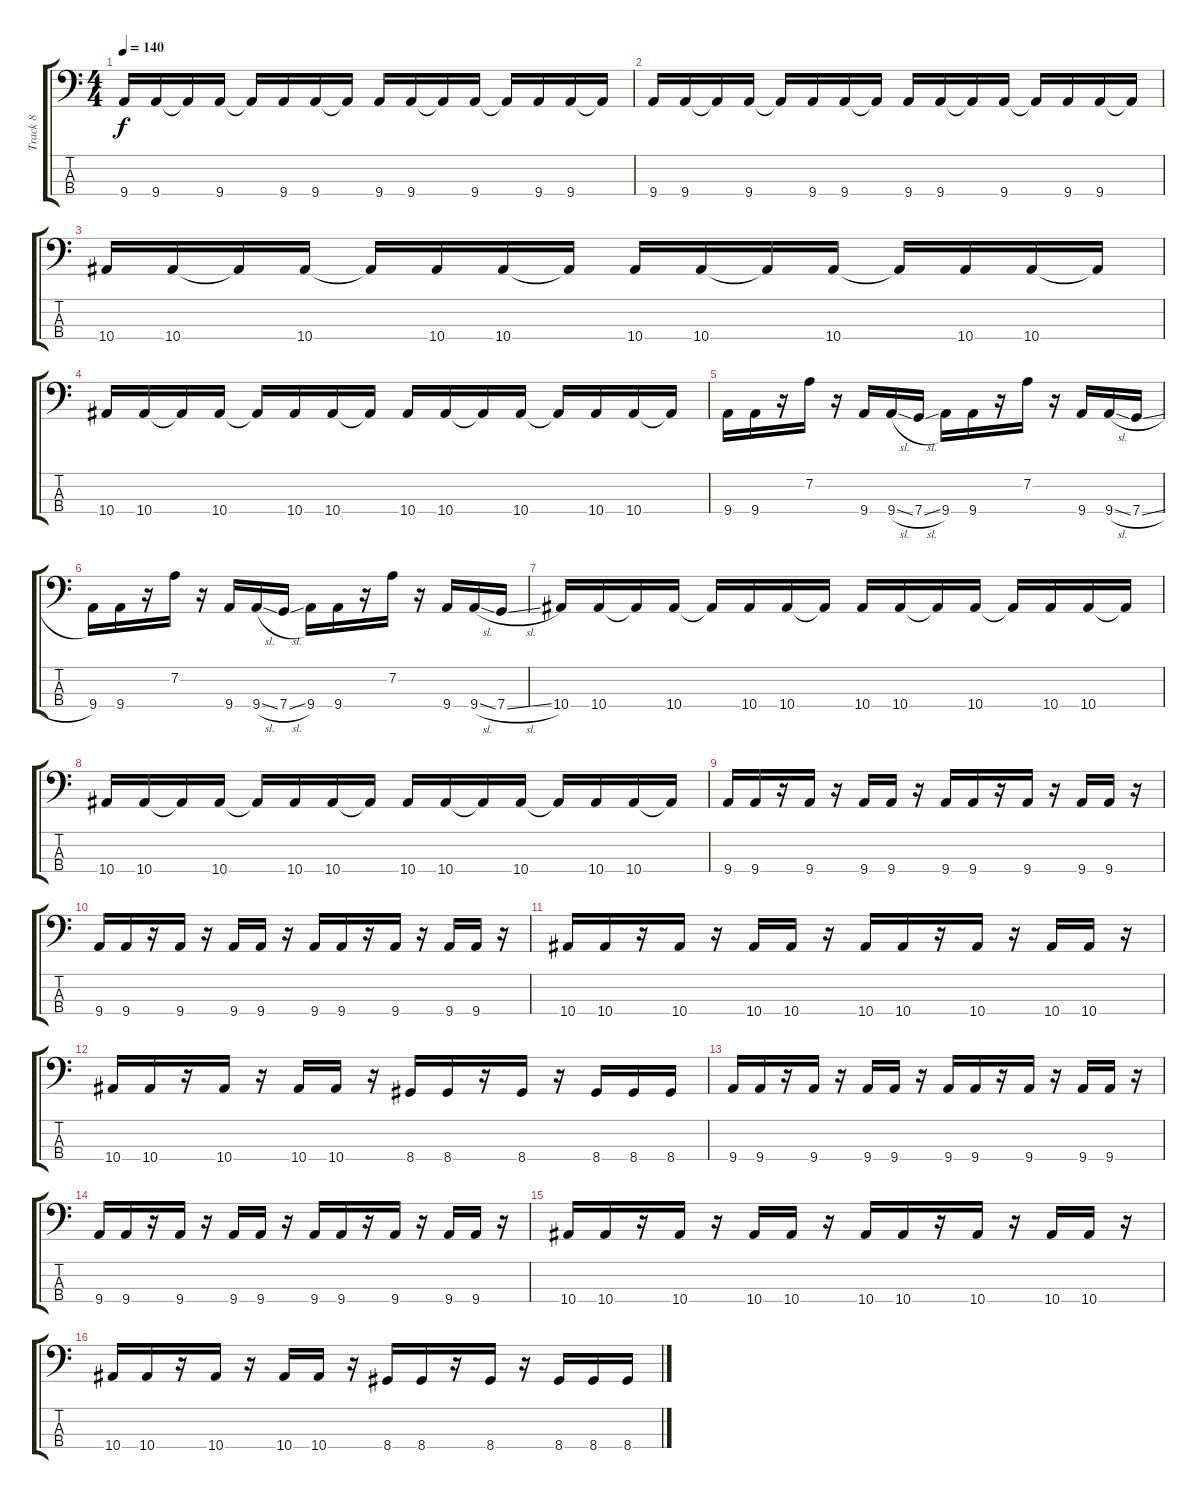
\track ("Track 8" "Track 8") {instrument electricbassfinger}
\staff {score tabs}
\tuning (F2 D2 G1 C1) {hide}
\ts (4 4)
\tempo 140
\clef f4
\ks c
9.4.16{dy f} 9.4.16 9.4{t}.16 9.4.16 9.4{t}.16 9.4.16 9.4.16 9.4{t}.16 9.4.16 9.4.16 9.4{t}.16 9.4.16 9.4{t}.16 9.4.16 9.4.16 9.4{t}.16 |
9.4.16 9.4.16 9.4{t}.16 9.4.16 9.4{t}.16 9.4.16 9.4.16 9.4{t}.16 9.4.16 9.4.16 9.4{t}.16 9.4.16 9.4{t}.16 9.4.16 9.4.16 9.4{t}.16 |
10.4.16 10.4.16 10.4{t}.16 10.4.16 10.4{t}.16 10.4.16 10.4.16 10.4{t}.16 10.4.16 10.4.16 10.4{t}.16 10.4.16 10.4{t}.16 10.4.16 10.4.16 10.4{t}.16 |
10.4.16 10.4.16 10.4{t}.16 10.4.16 10.4{t}.16 10.4.16 10.4.16 10.4{t}.16 10.4.16 10.4.16 10.4{t}.16 10.4.16 10.4{t}.16 10.4.16 10.4.16 10.4{t}.16 |
9.4.16 9.4.16 r.16 7.2.16 r.16 9.4.16 9.4{sl}.16 7.4{sl}.16 9.4.16 9.4.16 r.16 7.2.16 r.16 9.4.16 9.4{sl}.16 7.4{sl}.16 |
9.4.16 9.4.16 r.16 7.2.16 r.16 9.4.16 9.4{sl}.16 7.4{sl}.16 9.4.16 9.4.16 r.16 7.2.16 r.16 9.4.16 9.4{sl}.16 7.4{sl}.16 |
10.4.16 10.4.16 10.4{t}.16 10.4.16 10.4{t}.16 10.4.16 10.4.16 10.4{t}.16 10.4.16 10.4.16 10.4{t}.16 10.4.16 10.4{t}.16 10.4.16 10.4.16 10.4{t}.16 |
10.4.16 10.4.16 10.4{t}.16 10.4.16 10.4{t}.16 10.4.16 10.4.16 10.4{t}.16 10.4.16 10.4.16 10.4{t}.16 10.4.16 10.4{t}.16 10.4.16 10.4.16 10.4{t}.16 |
9.4.16 9.4.16 r.16 9.4.16 r.16 9.4.16 9.4.16 r.16 9.4.16 9.4.16 r.16 9.4.16 r.16 9.4.16 9.4.16 r.16 |
9.4.16 9.4.16 r.16 9.4.16 r.16 9.4.16 9.4.16 r.16 9.4.16 9.4.16 r.16 9.4.16 r.16 9.4.16 9.4.16 r.16 |
10.4.16 10.4.16 r.16 10.4.16 r.16 10.4.16 10.4.16 r.16 10.4.16 10.4.16 r.16 10.4.16 r.16 10.4.16 10.4.16 r.16 |
10.4.16 10.4.16 r.16 10.4.16 r.16 10.4.16 10.4.16 r.16 8.4.16 8.4.16 r.16 8.4.16 r.16 8.4.16 8.4.16 8.4.16 |
9.4.16 9.4.16 r.16 9.4.16 r.16 9.4.16 9.4.16 r.16 9.4.16 9.4.16 r.16 9.4.16 r.16 9.4.16 9.4.16 r.16 |
9.4.16 9.4.16 r.16 9.4.16 r.16 9.4.16 9.4.16 r.16 9.4.16 9.4.16 r.16 9.4.16 r.16 9.4.16 9.4.16 r.16 |
10.4.16 10.4.16 r.16 10.4.16 r.16 10.4.16 10.4.16 r.16 10.4.16 10.4.16 r.16 10.4.16 r.16 10.4.16 10.4.16 r.16 |
10.4.16 10.4.16 r.16 10.4.16 r.16 10.4.16 10.4.16 r.16 8.4.16 8.4.16 r.16 8.4.16 r.16 8.4.16 8.4.16 8.4.16
